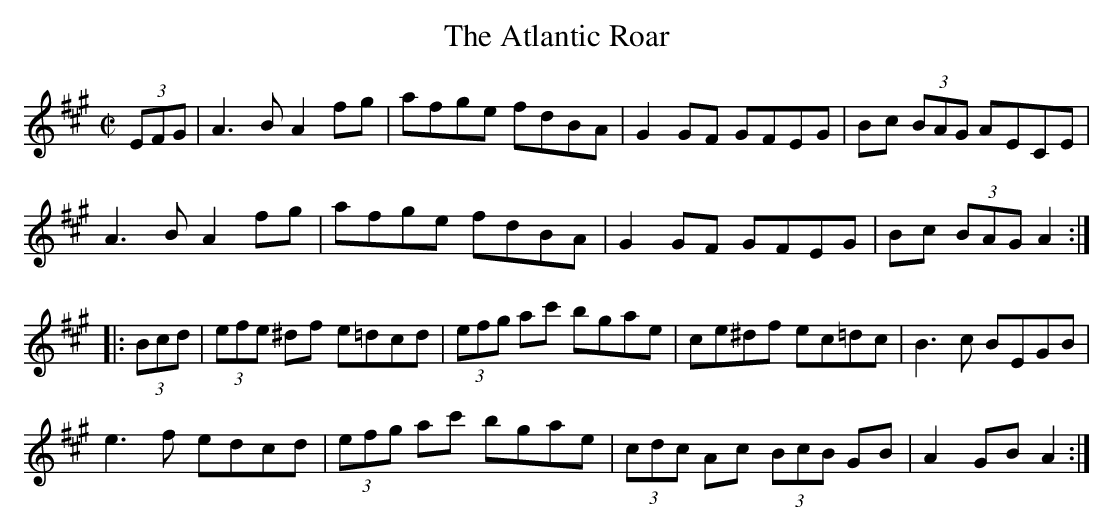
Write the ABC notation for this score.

X:1
T:Atlantic Roar, The
M:C|
K:A
(3EFG|A3B A2fg|afge fdBA|G2GF GFEG|Bc (3BAG AECE|
A3B A2fg|afge fdBA|G2GF GFEG|Bc (3BAG A2:|
|:(3Bcd|(3efe ^df e=dcd|(3efg ac' bgae|ce^df ec=dc|B3c BEGB|
e3f edcd|(3efg ac' bgae|(3cdc Ac (3BcB GB|A2GB A2:|
